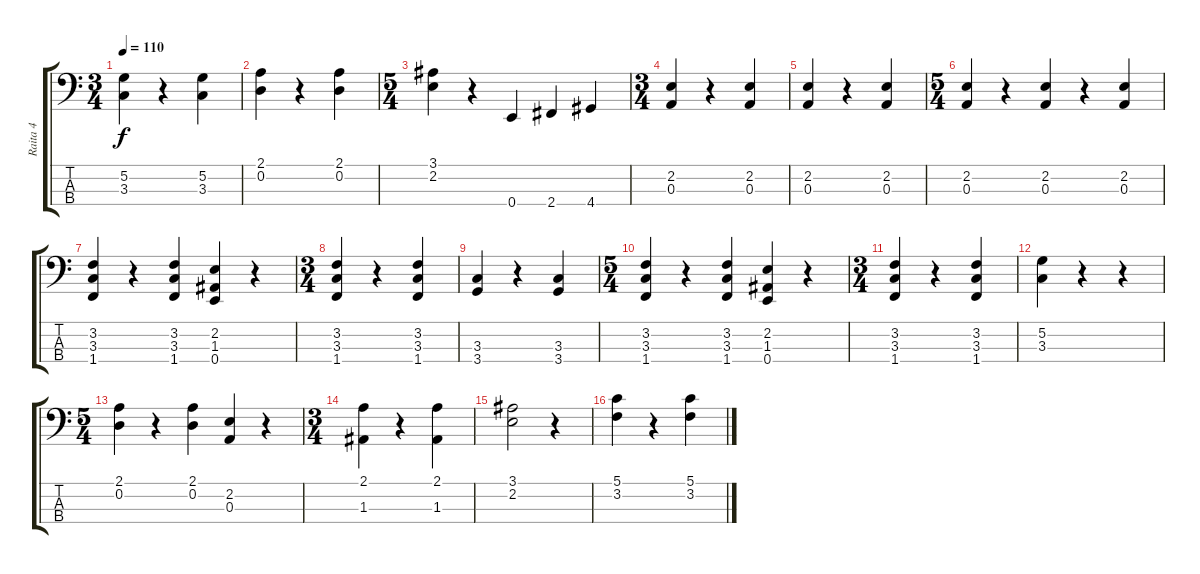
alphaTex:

\track ("Raita 4" "Raita 4") {instrument fretlessbass}
\staff {score tabs}
\tuning (G2 D2 A1 E1) {hide}
\ts (3 4)
\tempo 110
\clef f4
\ks c
(5.2 3.3).4{dy f} r.4 (5.2 3.3).4 |
(2.1 0.2).4 r.4 (2.1 0.2).4 |
\ts (5 4)
(3.1 2.2).4 r.4 0.4.4 2.4.4 4.4.4 |
\ts (3 4)
(2.2 0.3).4 r.4 (2.2 0.3).4 |
(2.2 0.3).4 r.4 (2.2 0.3).4 |
\ts (5 4)
(2.2 0.3).4 r.4 (2.2 0.3).4 r.4 (2.2 0.3).4 |
(3.2 3.3 1.4).4 r.4 (3.2 3.3 1.4).4 (2.2 1.3 0.4).4 r.4 |
\ts (3 4)
(3.2 3.3 1.4).4 r.4 (3.2 3.3 1.4).4 |
(3.3 3.4).4 r.4 (3.3 3.4).4 |
\ts (5 4)
(3.2 3.3 1.4).4 r.4 (3.2 3.3 1.4).4 (2.2 1.3 0.4).4 r.4 |
\ts (3 4)
(3.2 3.3 1.4).4 r.4 (3.2 3.3 1.4).4 |
(5.2 3.3).4 r.4 r.4 |
\ts (5 4)
(2.1 0.2).4 r.4 (2.1 0.2).4 (2.2 0.3).4 r.4 |
\ts (3 4)
(2.1 1.3).4 r.4 (2.1 1.3).4 |
(3.1 2.2).2 r.4 |
(5.1 3.2).4 r.4 (5.1 3.2).4
